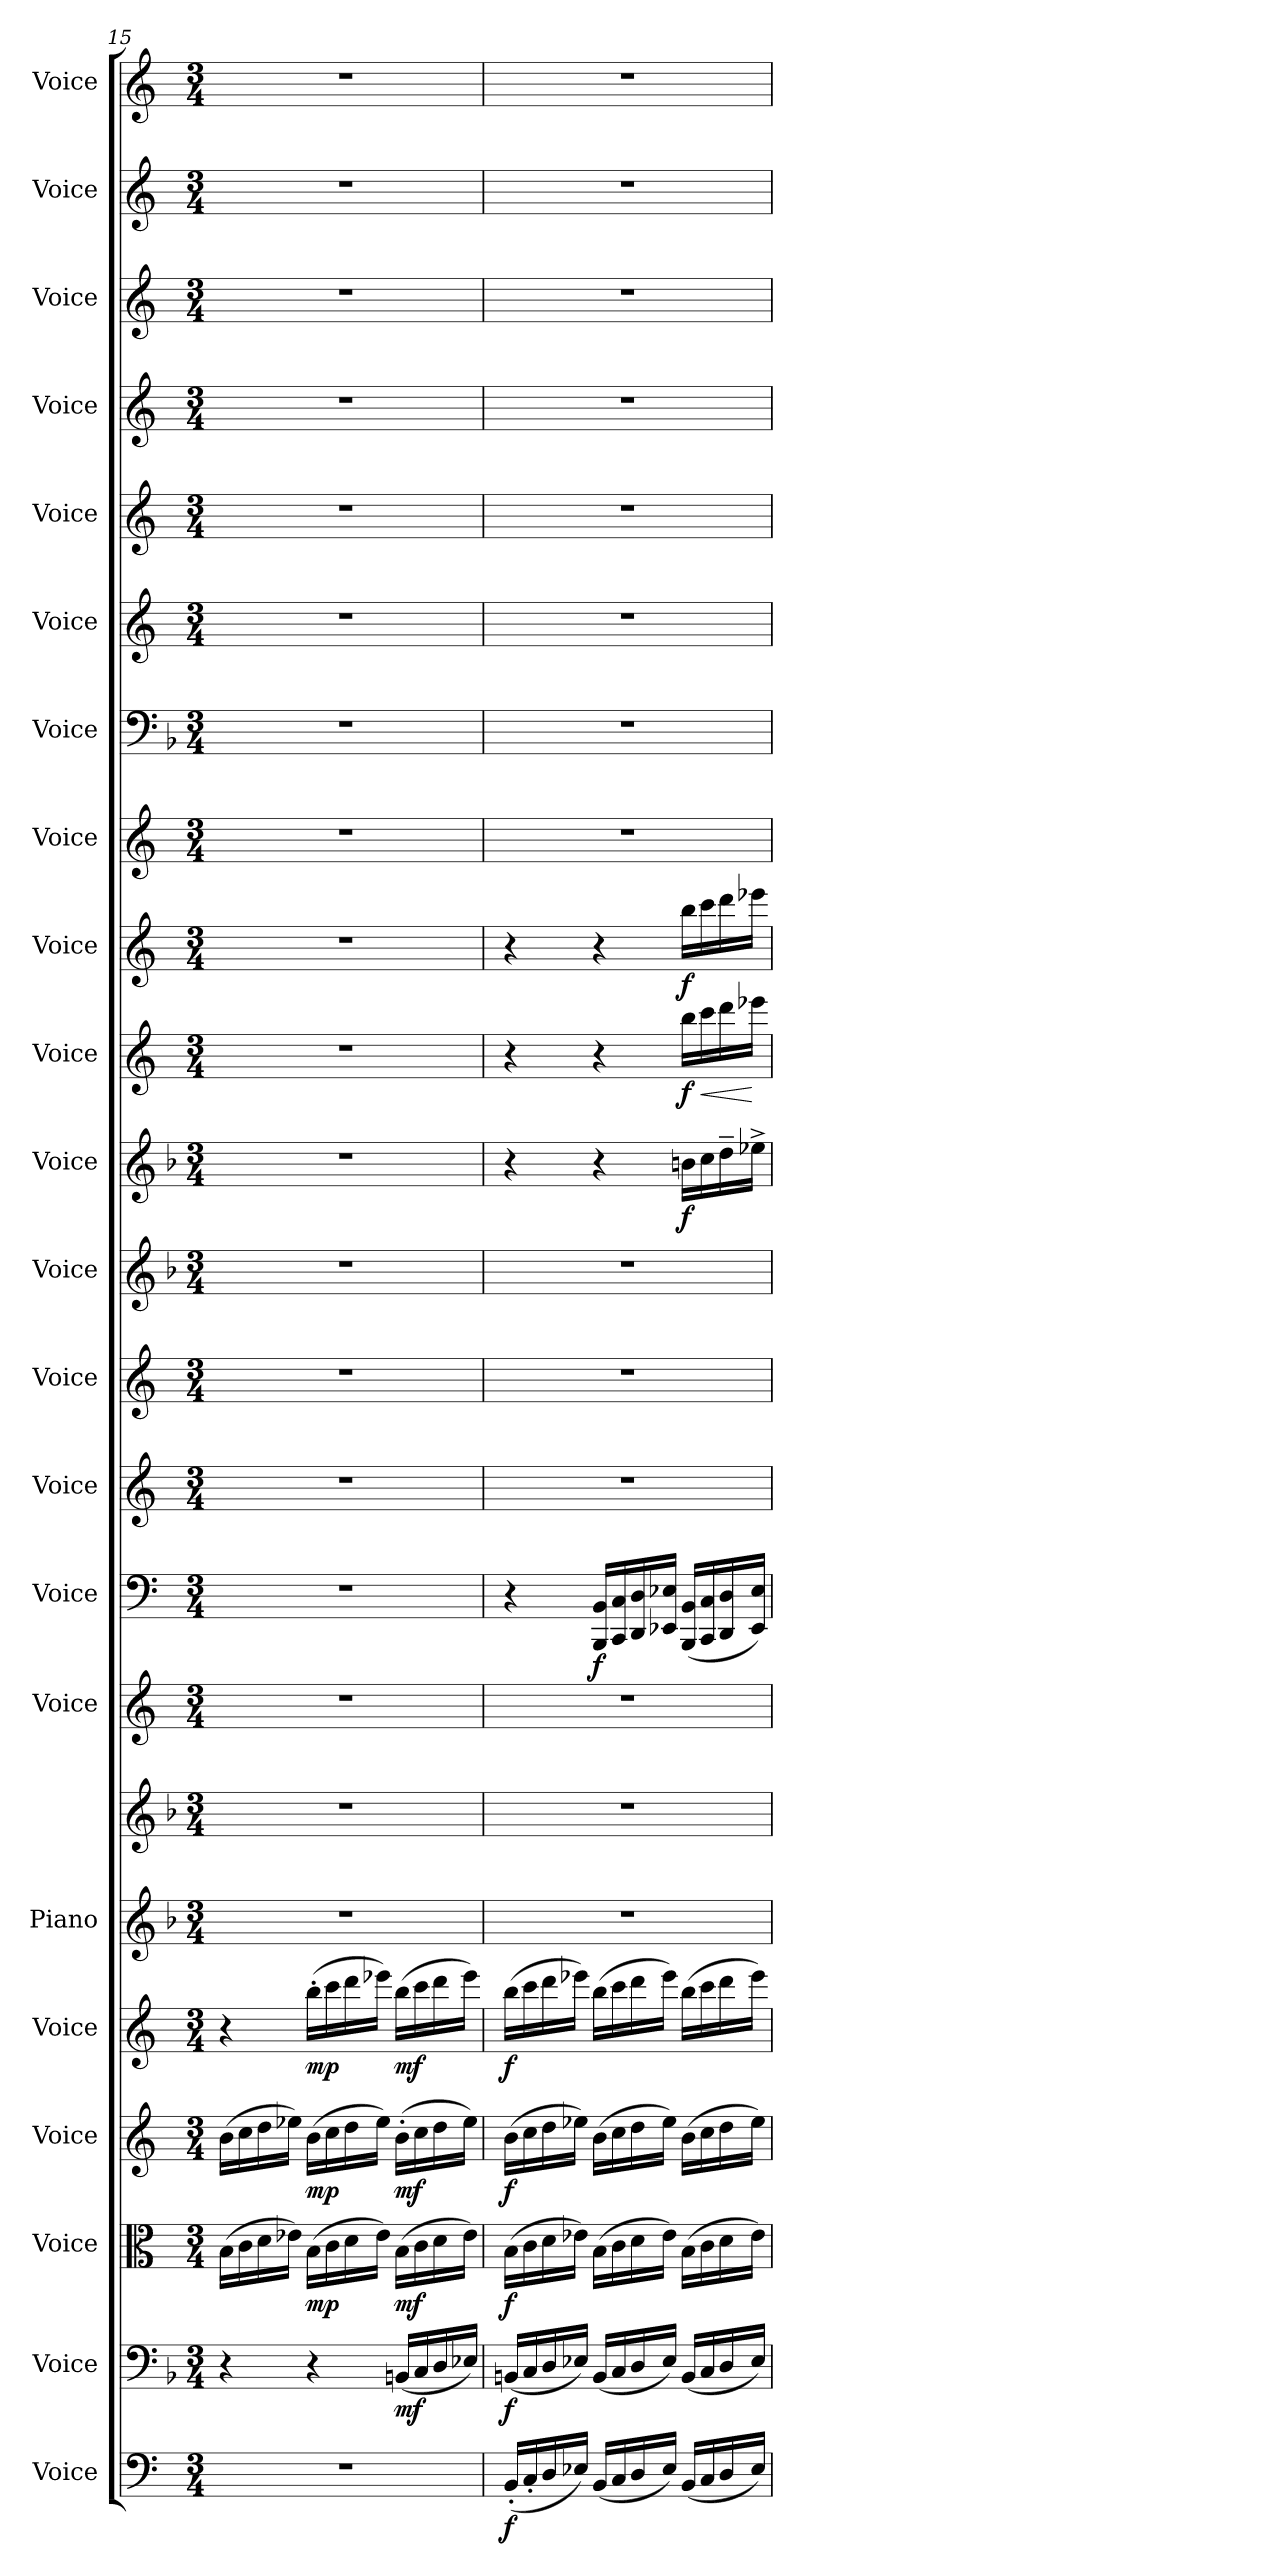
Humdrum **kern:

**kern	**dynam	**kern	**dynam	**kern	**dynam	**kern	**dynam	**kern	**dynam	**kern	**kern	**kern	**kern	**dynam	**kern	**kern	**kern	**kern	**dynam	**kern	**dynam	**kern	**dynam	**kern	**kern	**kern	**kern	**kern	**kern	**kern	**kern
*part22	*part22	*part21	*part21	*part20	*part20	*part19	*part19	*part18	*part18	*part17	*part17	*part16	*part15	*part15	*part14	*part13	*part12	*part11	*part11	*part10	*part10	*part9	*part9	*part8	*part7	*part6	*part5	*part4	*part3	*part2	*part1
*staff23	*staff23	*staff22	*staff22	*staff21	*staff21	*staff20	*staff20	*staff19	*staff19	*staff18	*staff17	*staff16	*staff15	*staff15	*staff14	*staff13	*staff12	*staff11	*staff11	*staff10	*staff10	*staff9	*staff9	*staff8	*staff7	*staff6	*staff5	*staff4	*staff3	*staff2	*staff1
*I"Voice	*	*I"Voice	*	*I"Voice	*	*I"Voice	*	*I"Voice	*	*I"Piano	*	*I"Voice	*I"Voice	*	*I"Voice	*I"Voice	*I"Voice	*I"Voice	*	*I"Voice	*	*I"Voice	*	*I"Voice	*I"Voice	*I"Voice	*I"Voice	*I"Voice	*I"Voice	*I"Voice	*I"Voice
*I'Voice	*	*I'Voice	*	*I'Voice	*	*I'Voice	*	*I'Voice	*	*I'Piano	*	*I'Voice	*I'Voice	*	*I'Voice	*I'Voice	*I'Voice	*I'Voice	*	*I'Voice	*	*I'Voice	*	*I'Voice	*I'Voice	*I'Voice	*I'Voice	*I'Voice	*I'Voice	*I'Voice	*I'Voice
*clefF4	*	*clefF4	*	*clefC3	*	*clefG2	*	*clefG2	*	*clefG2	*clefG2	*clefG2	*clefF4	*	*clefG2	*clefG2	*clefG2	*clefG2	*	*clefG2	*	*clefG2	*	*clefG2	*clefF4	*clefG2	*clefG2	*clefG2	*clefG2	*clefG2	*clefG2
*	*	*k[b-]	*	*	*	*	*	*	*	*k[b-]	*k[b-]	*	*	*	*	*	*k[b-]	*k[b-]	*	*	*	*	*	*	*k[b-]	*	*	*	*	*	*
*M3/4	*	*M3/4	*	*M3/4	*	*M3/4	*	*M3/4	*	*M3/4	*M3/4	*M3/4	*M3/4	*	*M3/4	*M3/4	*M3/4	*M3/4	*	*M3/4	*	*M3/4	*	*M3/4	*M3/4	*M3/4	*M3/4	*M3/4	*M3/4	*M3/4	*M3/4
=15	=15	=15	=15	=15	=15	=15	=15	=15	=15	=15	=15	=15	=15	=15	=15	=15	=15	=15	=15	=15	=15	=15	=15	=15	=15	=15	=15	=15	=15	=15	=15
2.rF	.	4r	.	(>16B\LL	.	(>16b\LL	.	4r	.	2.r	2.r	2.rdd	2.rF	.	2.r	2.r	2.r	2.r	.	2.r	.	2.r	.	2.r	2.r	2.r	2.r	2.r	2.r	2.r	2.r
.	.	.	.	16c\	.	16cc\	.	.	.	.	.	.	.	.	.	.	.	.	.	.	.	.	.	.	.	.	.	.	.	.	.
.	.	.	.	16d\	.	16dd\	.	.	.	.	.	.	.	.	.	.	.	.	.	.	.	.	.	.	.	.	.	.	.	.	.
.	.	.	.	16e-X\JJ)	.	16ee-X\JJ)	.	.	.	.	.	.	.	.	.	.	.	.	.	.	.	.	.	.	.	.	.	.	.	.	.
!	!	!	!	!	!LO:DY:b	!	!LO:DY:b	!	!LO:DY:b	!	!	!	!	!	!	!	!	!	!	!	!	!	!	!	!	!	!	!	!	!	!
.	.	4r	.	(>16B\LL	mp	(>16b\LL	mp	(>16bb'>\LL	mp	.	.	.	.	.	.	.	.	.	.	.	.	.	.	.	.	.	.	.	.	.	.
.	.	.	.	16c\	.	16cc\	.	16ccc\	.	.	.	.	.	.	.	.	.	.	.	.	.	.	.	.	.	.	.	.	.	.	.
.	.	.	.	16d\	.	16dd\	.	16ddd\	.	.	.	.	.	.	.	.	.	.	.	.	.	.	.	.	.	.	.	.	.	.	.
.	.	.	.	16e-\JJ)	.	16ee-\JJ)	.	16eee-X\JJ)	.	.	.	.	.	.	.	.	.	.	.	.	.	.	.	.	.	.	.	.	.	.	.
!	!	!	!LO:DY:b	!	!LO:DY:b	!	!LO:DY:b	!	!LO:DY:b	!	!	!	!	!	!	!	!	!	!	!	!	!	!	!	!	!	!	!	!	!	!
.	.	(<16BB/LL	mf	(>16B\LL	mf	(>16b'<\LL	mf	(>16bb\LL	mf	.	.	.	.	.	.	.	.	.	.	.	.	.	.	.	.	.	.	.	.	.	.
.	.	16C/	.	16c\	.	16cc\	.	16ccc\	.	.	.	.	.	.	.	.	.	.	.	.	.	.	.	.	.	.	.	.	.	.	.
.	.	16D/	.	16d\	.	16dd\	.	16ddd\	.	.	.	.	.	.	.	.	.	.	.	.	.	.	.	.	.	.	.	.	.	.	.
.	.	16E-X/JJ)	.	16e-\JJ)	.	16ee-\JJ)	.	16eee-\JJ)	.	.	.	.	.	.	.	.	.	.	.	.	.	.	.	.	.	.	.	.	.	.	.
=16	=16	=16	=16	=16	=16	=16	=16	=16	=16	=16	=16	=16	=16	=16	=16	=16	=16	=16	=16	=16	=16	=16	=16	=16	=16	=16	=16	=16	=16	=16	=16
!	!LO:DY:b	!	!LO:DY:b	!	!LO:DY:b	!	!LO:DY:b	!	!LO:DY:b	!	!	!	!	!	!	!	!	!	!	!	!	!	!	!	!	!	!	!	!	!	!
(<16BB'>'>'>'>/LL	f	(<16BB/LL	f	(>16B\LL	f	(>16b\LL	f	(>16bb\LL	f	2.r	2.r	2.r	4r	.	2.rdd	2.rdd	2.rdd	4r	.	4r	.	4r	.	2.r	2.r	2.r	2.r	2.r	2.r	2.r	2.r
16C'>'>/	.	16C/	.	16c\	.	16cc\	.	16ccc\	.	.	.	.	.	.	.	.	.	.	.	.	.	.	.	.	.	.	.	.	.	.	.
16D/	.	16D/	.	16d\	.	16dd\	.	16ddd\	.	.	.	.	.	.	.	.	.	.	.	.	.	.	.	.	.	.	.	.	.	.	.
16E-X/JJ)	.	16E-X/JJ)	.	16e-X\JJ)	.	16ee-X\JJ)	.	16eee-X\JJ)	.	.	.	.	.	.	.	.	.	.	.	.	.	.	.	.	.	.	.	.	.	.	.
!	!	!	!	!	!	!	!	!	!	!	!	!	!	!LO:DY:b	!	!	!	!	!	!	!	!	!	!	!	!	!	!	!	!	!
(<16BB/LL	.	(<16BB/LL	.	(>16B\LL	.	(>16b\LL	.	(>16bb\LL	.	.	.	.	16BBB/ 16BB/LL	f	.	.	.	4r	.	4r	.	4r	.	.	.	.	.	.	.	.	.
16C/	.	16C/	.	16c\	.	16cc\	.	16ccc\	.	.	.	.	16CC/ 16C/	.	.	.	.	.	.	.	.	.	.	.	.	.	.	.	.	.	.
16D/	.	16D/	.	16d\	.	16dd\	.	16ddd\	.	.	.	.	16DD/ 16D/	.	.	.	.	.	.	.	.	.	.	.	.	.	.	.	.	.	.
16E-/JJ)	.	16E-/JJ)	.	16e-\JJ)	.	16ee-\JJ)	.	16eee-\JJ)	.	.	.	.	16EE-X/ 16E-X/JJ	.	.	.	.	.	.	.	.	.	.	.	.	.	.	.	.	.	.
!	!	!	!	!	!	!	!	!	!	!	!	!	!	!	!	!	!	!	!LO:DY:b	!	!LO:DY:b	!	!LO:DY:b	!	!	!	!	!	!	!	!
(<16BB/LL	.	(<16BB/LL	.	(>16B\LL	.	(>16b\LL	.	(>16bb\LL	.	.	.	.	(<16BBB/ 16BB/LL	.	.	.	.	16b\LL	f	16bb\LL	f	16bb\LL	f	.	.	.	.	.	.	.	.
!	!	!	!	!	!	!	!	!	!	!	!	!	!	!	!	!	!	!	!	!	!LO:HP:b	!	!	!	!	!	!	!	!	!	!
16C/	.	16C/	.	16c\	.	16cc\	.	16ccc\	.	.	.	.	16CC/ 16C/	.	.	.	.	16cc\	.	16ccc\	<	16ccc\	.	.	.	.	.	.	.	.	.
16D/	.	16D/	.	16d\	.	16dd\	.	16ddd\	.	.	.	.	16DD/ 16D/	.	.	.	.	16dd~<\	.	16ddd\	.	16ddd\	.	.	.	.	.	.	.	.	.
16E-/JJ)	.	16E-/JJ)	.	16e-\JJ)	.	16ee-\JJ)	.	16eee-\JJ)	.	.	.	.	16EE-/ 16E-/JJ)	.	.	.	.	16ee-X^<\JJ	.	16eee-X\JJ	[	16eee-X\JJ	.	.	.	.	.	.	.	.	.
=	=	=	=	=	=	=	=	=	=	=	=	=	=	=	=	=	=	=	=	=	=	=	=	=	=	=	=	=	=	=	=
*-	*-	*-	*-	*-	*-	*-	*-	*-	*-	*-	*-	*-	*-	*-	*-	*-	*-	*-	*-	*-	*-	*-	*-	*-	*-	*-	*-	*-	*-	*-	*-
